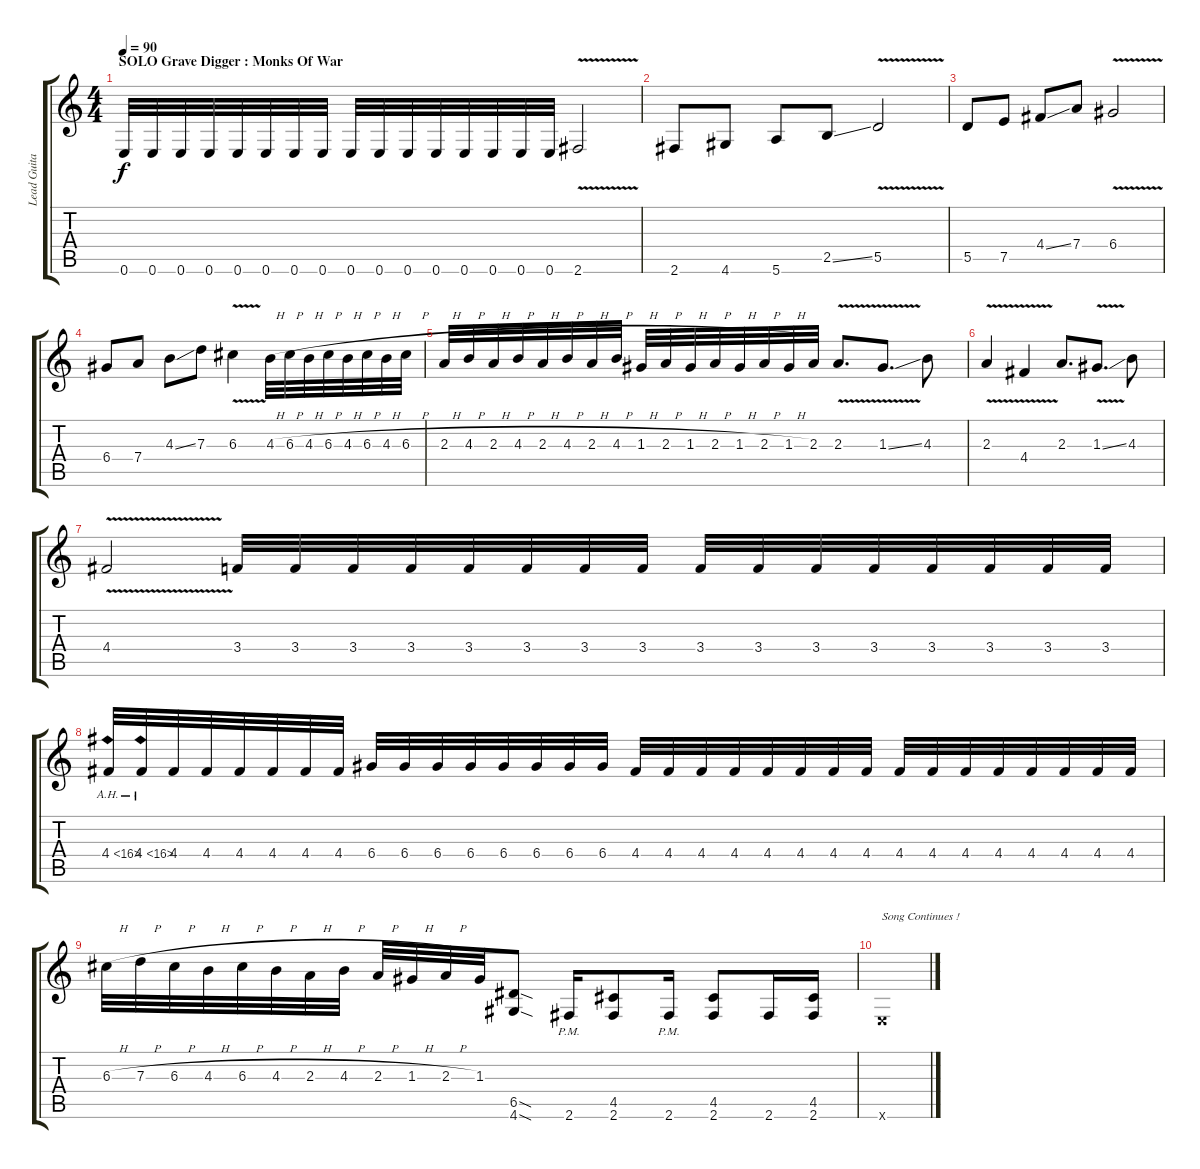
\track ("Lead Guitar" "Lead Guita") {instrument distortionguitar}
\staff {score tabs}
\tuning (E4 B3 G3 D3 A2 E2) {hide}
\ts (4 4)
\section ("" "SOLO Grave Digger : Monks Of War")
\tempo 90
\clef g2
\ks c
0.6.32{dy f instrument distortionguitar} 0.6.32 0.6.32 0.6.32 0.6.32 0.6.32 0.6.32 0.6.32 0.6.32 0.6.32 0.6.32 0.6.32 0.6.32 0.6.32 0.6.32 0.6.32 2.6{v}.2 |
2.6.8 4.6.8 5.6.8 2.5{ss}.8 5.5{v}.2 |
5.5.8 7.5.8 4.4{ss}.8 7.4.8 6.4{v}.2 |
6.4.8 7.4.8 4.3{ss}.8 7.3.8 6.3{v}.4 4.3{h}.32 6.3{h}.32 4.3{h}.32 6.3{h}.32 4.3{h}.32 6.3{h}.32 4.3{h}.32 6.3{h}.32 |
2.3{h}.32 4.3{h}.32 2.3{h}.32 4.3{h}.32 2.3{h}.32 4.3{h}.32 2.3{h}.32 4.3{h}.32 1.3{h}.32 2.3{h}.32 1.3{h}.32 2.3{h}.32 1.3{h}.32 2.3{h}.32 1.3{h}.32 2.3.32 2.3{v}.8{d} 1.3{v ss}.8{d} 4.3.8 |
2.3{v}.4 4.4{v}.4 2.3.8{d} 1.3{v ss}.8{d} 4.3.8 |
4.4{v}.2 3.4.32 3.4.32 3.4.32 3.4.32 3.4.32 3.4.32 3.4.32 3.4.32 3.4.32 3.4.32 3.4.32 3.4.32 3.4.32 3.4.32 3.4.32 3.4.32 |
4.4{ah 12}.32 4.4{ah 12}.32 4.4.32 4.4.32 4.4.32 4.4.32 4.4.32 4.4.32 6.4.32 6.4.32 6.4.32 6.4.32 6.4.32 6.4.32 6.4.32 6.4.32 4.4.32 4.4.32 4.4.32 4.4.32 4.4.32 4.4.32 4.4.32 4.4.32 4.4.32 4.4.32 4.4.32 4.4.32 4.4.32 4.4.32 4.4.32 4.4.32 |
6.3{h}.32 7.3{h}.32 6.3{h}.32 4.3{h}.32 6.3{h}.32 4.3{h}.32 2.3{h}.32 4.3{h}.32 2.3{h}.32 1.3{h}.32 2.3{h}.32 1.3.32 (6.5{sod} 4.6{sod}).8 2.6{pm}.16 (4.5 2.6).8 2.6{pm}.16 (4.5 2.6).8 2.6.16 (4.5 2.6).16 |
0.6{x}.1{txt "Song Continues !"}
